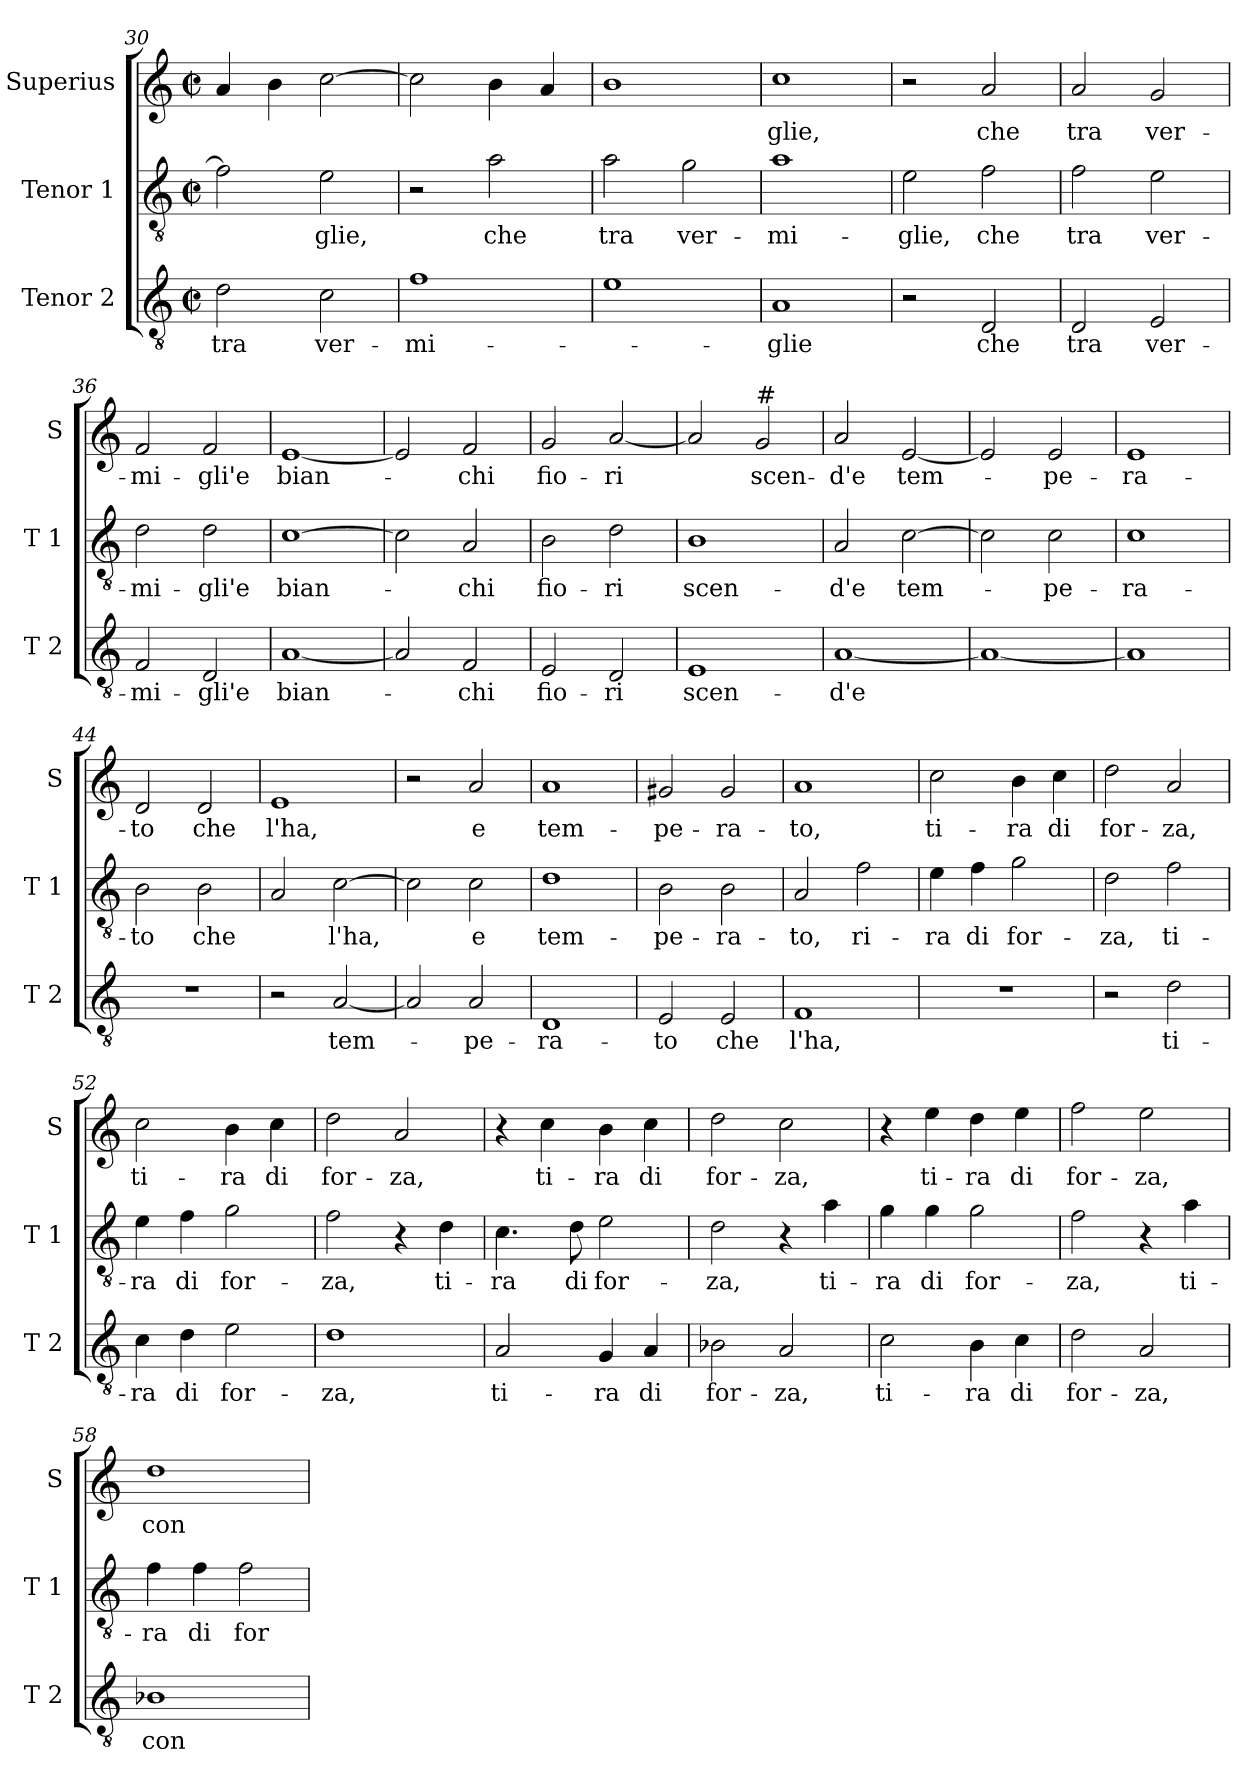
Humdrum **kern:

**kern	**text	**kern	**text	**kern	**text
*part3	*part3	*part2	*part2	*part1	*part1
*staff3	*staff3	*staff2	*staff2	*staff1	*staff1
*I"Tenor 2	*	*I"Tenor 1	*	*I"Superius	*
*I'T 2	*	*I'T 1	*	*I'S	*
*clefGv2	*	*clefGv2	*	*clefG2	*
*k[]	*	*k[]	*	*k[]	*
*C:	*	*C:	*	*C:	*
*M2/2	*	*M2/2	*	*M2/2	*
*met(c|)	*	*met(c|)	*	*met(c|)	*
=30	=30	=30	=30	=30	=30
!	!LO:LY:b	!	!	!	!
2d\	tra	2f\]	.	4a/	.
.	.	.	.	4b\	.
!	!LO:LY:b	!	!LO:LY:b	!	!
2c\	ver-	2e\	-glie,	[2cc\	.
=31	=31	=31	=31	=31	=31
!	!LO:LY:b	!	!	!	!
1f	-mi-	2r	.	2cc\]	.
!	!	!	!LO:LY:b	!	!
.	.	2a\	che	4b\	.
.	.	.	.	4a/	.
=32	=32	=32	=32	=32	=32
!	!	!	!LO:LY:b	!	!
1e	.	2a\	tra	1b	.
!	!	!	!LO:LY:b	!	!
.	.	2g\	ver-	.	.
=33	=33	=33	=33	=33	=33
!	!LO:LY:b	!	!LO:LY:b	!	!LO:LY:b
1A	-glie	1a	-mi-	1cc	-glie,
=34	=34	=34	=34	=34	=34
!	!	!	!LO:LY:b	!	!
2r	.	2e\	-glie,	2r	.
!	!LO:LY:b	!	!LO:LY:b	!	!LO:LY:b
2D/	che	2f\	che	2a/	che
!!LO:LB:g=z
=35	=35	=35	=35	=35	=35
!	!LO:LY:b	!	!LO:LY:b	!	!LO:LY:b
2D/	tra	2f\	tra	2a/	tra
!	!LO:LY:b	!	!LO:LY:b	!	!LO:LY:b
2E/	ver-	2e\	ver-	2g/	ver-
=36	=36	=36	=36	=36	=36
!	!LO:LY:b	!	!LO:LY:b	!	!LO:LY:b
2F/	-mi-	2d\	-mi-	2f/	-mi-
!	!LO:LY:b	!	!LO:LY:b	!	!LO:LY:b
2D/	-gli'e	2d\	-gli'e	2f/	-gli'e
=37	=37	=37	=37	=37	=37
!	!LO:LY:b	!	!LO:LY:b	!	!LO:LY:b
[1A	bian-	[1c	bian-	[1e	bian-
=38	=38	=38	=38	=38	=38
2A/]	.	2c\]	.	2e/]	.
!	!LO:LY:b	!	!LO:LY:b	!	!LO:LY:b
2F/	-chi	2A/	-chi	2f/	-chi
=39	=39	=39	=39	=39	=39
!	!LO:LY:b	!	!LO:LY:b	!	!LO:LY:b
2E/	fio-	2B\	fio-	2g/	fio-
!	!LO:LY:b	!	!LO:LY:b	!	!LO:LY:b
2D/	-ri	2d\	-ri	[2a/	-ri
=40	=40	=40	=40	=40	=40
!	!LO:LY:b	!	!LO:LY:b	!	!
1E	scen-	1B	scen-	2a/]	.
!	!	!	!	!LO:TX:a:t=#	!
!	!	!	!	!	!LO:LY:b
.	.	.	.	2g/	scen-
=41	=41	=41	=41	=41	=41
!	!LO:LY:b	!	!LO:LY:b	!	!LO:LY:b
[1A	-d'e	2A/	-d'e	2a/	-d'e
!	!	!	!LO:LY:b	!	!LO:LY:b
.	.	[2c\	tem-	[2e/	tem-
=42	=42	=42	=42	=42	=42
1A_	.	2c\]	.	2e/]	.
!	!	!	!LO:LY:b	!	!LO:LY:b
.	.	2c\	-pe-	2e/	-pe-
!!LO:LB:g=z
=43	=43	=43	=43	=43	=43
!	!	!	!LO:LY:b	!	!LO:LY:b
1A]	.	1c	-ra-	1e	-ra-
=44	=44	=44	=44	=44	=44
!	!	!	!LO:LY:b	!	!LO:LY:b
1r	.	2B\	-to	2d/	-to
!	!	!	!LO:LY:b	!	!LO:LY:b
.	.	2B\	che	2d/	che
=45	=45	=45	=45	=45	=45
!	!	!	!	!	!LO:LY:b
2r	.	2A/	.	1e	l'ha,
!	!LO:LY:b	!	!LO:LY:b	!	!
[2A/	tem-	[2c\	l'ha,	.	.
=46	=46	=46	=46	=46	=46
2A/]	.	2c\]	.	2r	.
!	!LO:LY:b	!	!LO:LY:b	!	!LO:LY:b
2A/	-pe-	2c\	e	2a/	e
=47	=47	=47	=47	=47	=47
!	!LO:LY:b	!	!LO:LY:b	!	!LO:LY:b
1D	-ra-	1d	tem-	1a	tem-
=48	=48	=48	=48	=48	=48
!	!LO:LY:b	!	!LO:LY:b	!	!LO:LY:b
2E/	-to	2B\	-pe-	2g#X/	-pe-
!	!LO:LY:b	!	!LO:LY:b	!	!LO:LY:b
2E/	che	2B\	-ra-	2g#/	-ra-
=49	=49	=49	=49	=49	=49
!	!LO:LY:b	!	!LO:LY:b	!	!LO:LY:b
1F	l'ha,	2A/	-to,	1a	-to,
!	!	!	!LO:LY:b	!	!
.	.	2f\	ri-	.	.
=50	=50	=50	=50	=50	=50
!	!	!	!LO:LY:b	!	!LO:LY:b
1r	.	4e\	-ra	2cc\	ti-
!	!	!	!LO:LY:b	!	!
.	.	4f\	di	.	.
!	!	!	!LO:LY:b	!	!LO:LY:b
.	.	2g\	for-	4b\	-ra
!	!	!	!	!	!LO:LY:b
.	.	.	.	4cc\	di
!!LO:PB:g=z
=51	=51	=51	=51	=51	=51
!	!	!	!LO:LY:b	!	!LO:LY:b
2r	.	2d\	-za,	2dd\	for-
!	!LO:LY:b	!	!LO:LY:b	!	!LO:LY:b
2d\	ti-	2f\	ti-	2a/	-za,
=52	=52	=52	=52	=52	=52
!	!LO:LY:b	!	!LO:LY:b	!	!LO:LY:b
4c\	-ra	4e\	-ra	2cc\	ti-
!	!LO:LY:b	!	!LO:LY:b	!	!
4d\	di	4f\	di	.	.
!	!LO:LY:b	!	!LO:LY:b	!	!LO:LY:b
2e\	for-	2g\	for-	4b\	-ra
!	!	!	!	!	!LO:LY:b
.	.	.	.	4cc\	di
=53	=53	=53	=53	=53	=53
!	!LO:LY:b	!	!LO:LY:b	!	!LO:LY:b
1d	-za,	2f\	-za,	2dd\	for-
!	!	!	!	!	!LO:LY:b
.	.	4r	.	2a/	-za,
!	!	!	!LO:LY:b	!	!
.	.	4d\	ti-	.	.
=54	=54	=54	=54	=54	=54
!	!LO:LY:b	!	!LO:LY:b	!	!
2A/	ti-	4.c\	-ra	4r	.
!	!	!	!	!	!LO:LY:b
.	.	.	.	4cc\	ti-
!	!	!	!LO:LY:b	!	!
.	.	8d\	di	.	.
!	!LO:LY:b	!	!LO:LY:b	!	!LO:LY:b
4G/	-ra	2e\	for-	4b\	-ra
!	!LO:LY:b	!	!	!	!LO:LY:b
4A/	di	.	.	4cc\	di
=55	=55	=55	=55	=55	=55
!	!LO:LY:b	!	!LO:LY:b	!	!LO:LY:b
2B-X\	for-	2d\	-za,	2dd\	for-
!	!LO:LY:b	!	!	!	!LO:LY:b
2A/	-za,	4r	.	2cc\	-za,
!	!	!	!LO:LY:b	!	!
.	.	4a\	ti-	.	.
=56	=56	=56	=56	=56	=56
!	!LO:LY:b	!	!LO:LY:b	!	!
2c\	ti-	4g\	-ra	4r	.
!	!	!	!LO:LY:b	!	!LO:LY:b
.	.	4g\	di	4ee\	ti-
!	!LO:LY:b	!	!LO:LY:b	!	!LO:LY:b
4B\	-ra	2g\	for-	4dd\	-ra
!	!LO:LY:b	!	!	!	!LO:LY:b
4c\	di	.	.	4ee\	di
!!LO:LB:g=z
=57	=57	=57	=57	=57	=57
!	!LO:LY:b	!	!LO:LY:b	!	!LO:LY:b
2d\	for-	2f\	-za,	2ff\	for-
!	!LO:LY:b	!	!	!	!LO:LY:b
2A/	-za,	4r	.	2ee\	-za,
!	!	!	!LO:LY:b	!	!
.	.	4a\	ti-	.	.
=58	=58	=58	=58	=58	=58
!	!LO:LY:b	!	!LO:LY:b	!	!LO:LY:b
1B-X	con-	4f\	-ra	1dd	con-
!	!	!	!LO:LY:b	!	!
.	.	4f\	di	.	.
!	!	!	!LO:LY:b	!	!
.	.	2f\	for-	.	.
=	=	=	=	=	=
*-	*-	*-	*-	*-	*-
